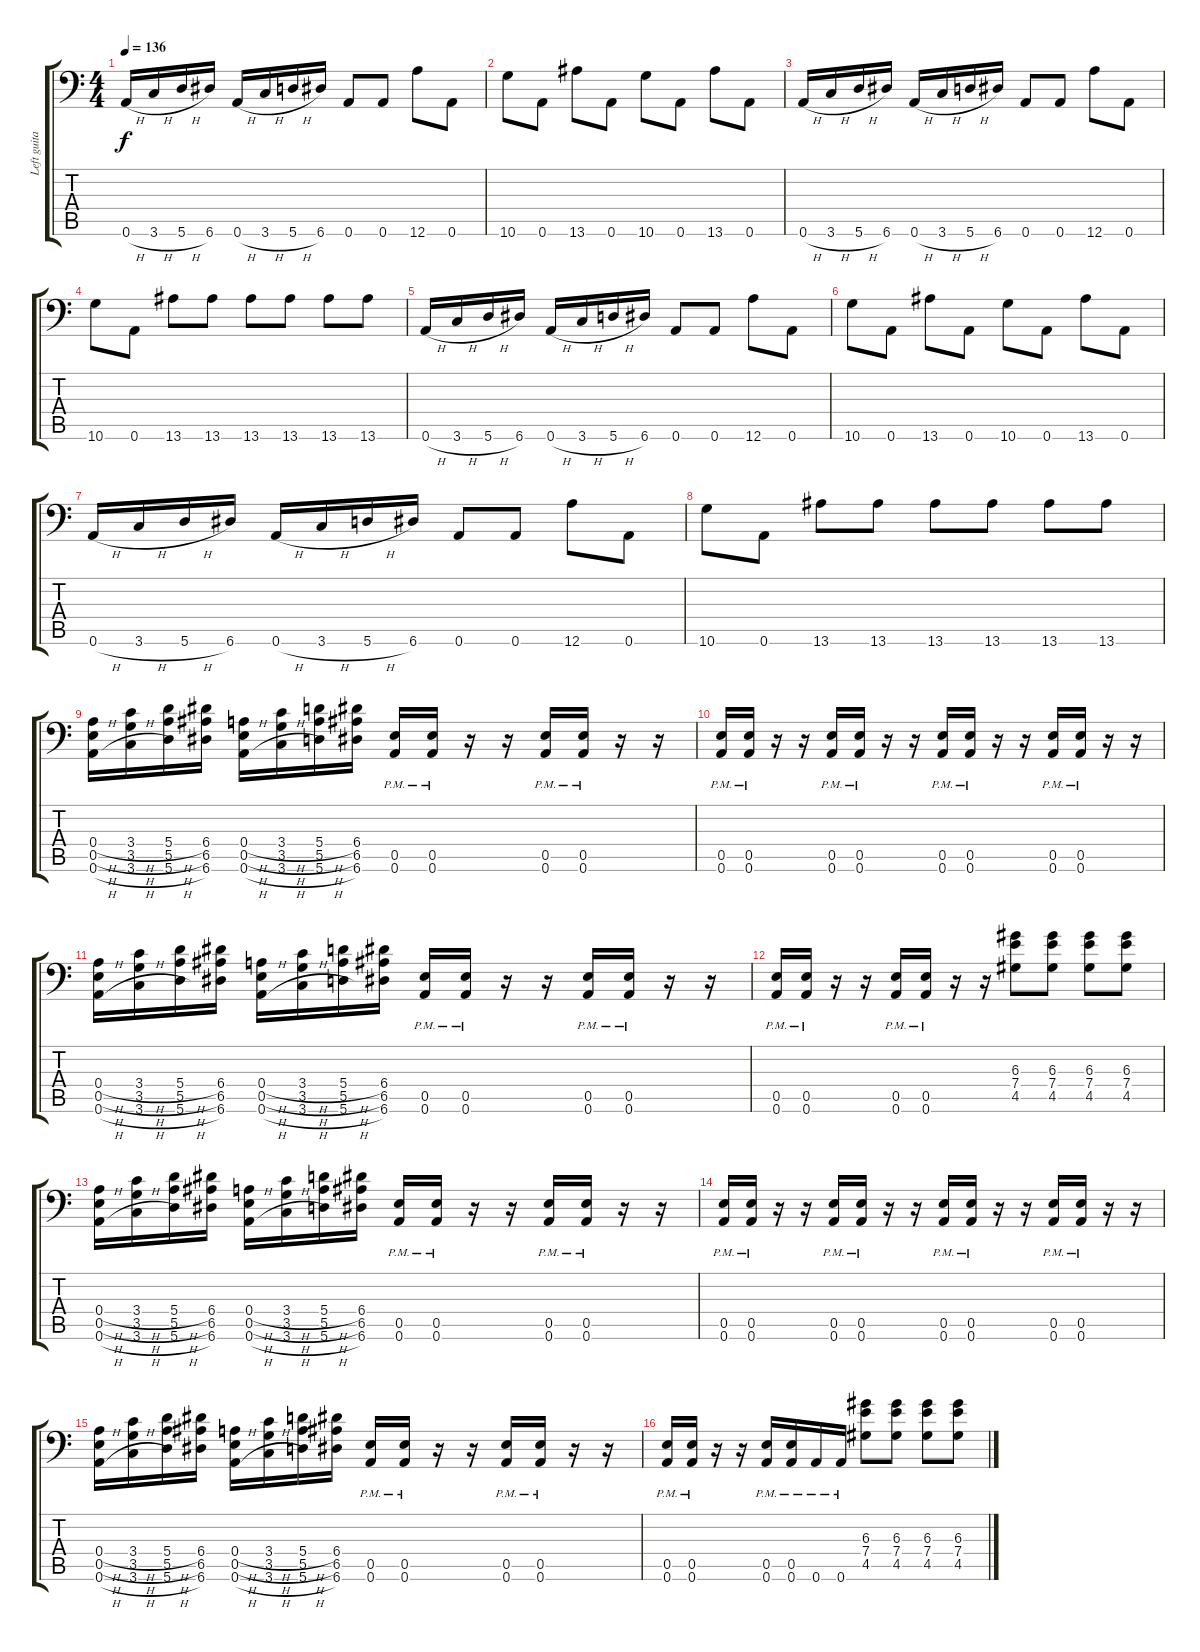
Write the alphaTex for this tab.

\track ("Left guitar" "Left guita") {instrument distortionguitar}
\staff {score tabs}
\tuning (B3 Gb3 D3 A2 E2 A1) {hide}
\ts (4 4)
\tempo 136
\clef f4
\ks c
0.6{h}.16{dy f} 3.6{h}.16 5.6{h}.16 6.6.16 0.6{h}.16 3.6{h}.16 5.6{h}.16 6.6.16 0.6.8 0.6.8 12.6.8 0.6.8 |
10.6.8 0.6.8 13.6.8 0.6.8 10.6.8 0.6.8 13.6.8 0.6.8 |
0.6{h}.16 3.6{h}.16 5.6{h}.16 6.6.16 0.6{h}.16 3.6{h}.16 5.6{h}.16 6.6.16 0.6.8 0.6.8 12.6.8 0.6.8 |
10.6.8 0.6.8 13.6.8 13.6.8 13.6.8 13.6.8 13.6.8 13.6.8 |
0.6{h}.16 3.6{h}.16 5.6{h}.16 6.6.16 0.6{h}.16 3.6{h}.16 5.6{h}.16 6.6.16 0.6.8 0.6.8 12.6.8 0.6.8 |
10.6.8 0.6.8 13.6.8 0.6.8 10.6.8 0.6.8 13.6.8 0.6.8 |
0.6{h}.16 3.6{h}.16 5.6{h}.16 6.6.16 0.6{h}.16 3.6{h}.16 5.6{h}.16 6.6.16 0.6.8 0.6.8 12.6.8 0.6.8 |
10.6.8 0.6.8 13.6.8 13.6.8 13.6.8 13.6.8 13.6.8 13.6.8 |
(0.4{h} 0.5{h} 0.6{h}).16 (3.4{h} 3.5{h} 3.6{h}).16 (5.4{h} 5.5{h} 5.6{h}).16 (6.4 6.5 6.6).16 (0.4{h} 0.5{h} 0.6{h}).16 (3.4{h} 3.5{h} 3.6{h}).16 (5.4{h} 5.5{h} 5.6{h}).16 (6.4 6.5 6.6).16 (0.5{pm} 0.6{pm}).16 (0.5{pm} 0.6{pm}).16 r.16 r.16 (0.5{pm} 0.6{pm}).16 (0.5{pm} 0.6{pm}).16 r.16 r.16 |
(0.5{pm} 0.6{pm}).16 (0.5{pm} 0.6{pm}).16 r.16 r.16 (0.5{pm} 0.6{pm}).16 (0.5{pm} 0.6{pm}).16 r.16 r.16 (0.5{pm} 0.6{pm}).16 (0.5{pm} 0.6{pm}).16 r.16 r.16 (0.5{pm} 0.6{pm}).16 (0.5{pm} 0.6{pm}).16 r.16 r.16 |
(0.4{h} 0.5{h} 0.6{h}).16 (3.4{h} 3.5{h} 3.6{h}).16 (5.4{h} 5.5{h} 5.6{h}).16 (6.4 6.5 6.6).16 (0.4{h} 0.5{h} 0.6{h}).16 (3.4{h} 3.5{h} 3.6{h}).16 (5.4{h} 5.5{h} 5.6{h}).16 (6.4 6.5 6.6).16 (0.5{pm} 0.6{pm}).16 (0.5{pm} 0.6{pm}).16 r.16 r.16 (0.5{pm} 0.6{pm}).16 (0.5{pm} 0.6{pm}).16 r.16 r.16 |
(0.5{pm} 0.6{pm}).16 (0.5{pm} 0.6{pm}).16 r.16 r.16 (0.5{pm} 0.6{pm}).16 (0.5{pm} 0.6{pm}).16 r.16 r.16 (6.3 7.4 4.5).8 (6.3 7.4 4.5).8 (6.3 7.4 4.5).8 (6.3 7.4 4.5).8 |
(0.4{h} 0.5{h} 0.6{h}).16 (3.4{h} 3.5{h} 3.6{h}).16 (5.4{h} 5.5{h} 5.6{h}).16 (6.4 6.5 6.6).16 (0.4{h} 0.5{h} 0.6{h}).16 (3.4{h} 3.5{h} 3.6{h}).16 (5.4{h} 5.5{h} 5.6{h}).16 (6.4 6.5 6.6).16 (0.5{pm} 0.6{pm}).16 (0.5{pm} 0.6{pm}).16 r.16 r.16 (0.5{pm} 0.6{pm}).16 (0.5{pm} 0.6{pm}).16 r.16 r.16 |
(0.5{pm} 0.6{pm}).16 (0.5{pm} 0.6{pm}).16 r.16 r.16 (0.5{pm} 0.6{pm}).16 (0.5{pm} 0.6{pm}).16 r.16 r.16 (0.5{pm} 0.6{pm}).16 (0.5{pm} 0.6{pm}).16 r.16 r.16 (0.5{pm} 0.6{pm}).16 (0.5{pm} 0.6{pm}).16 r.16 r.16 |
(0.4{h} 0.5{h} 0.6{h}).16 (3.4{h} 3.5{h} 3.6{h}).16 (5.4{h} 5.5{h} 5.6{h}).16 (6.4 6.5 6.6).16 (0.4{h} 0.5{h} 0.6{h}).16 (3.4{h} 3.5{h} 3.6{h}).16 (5.4{h} 5.5{h} 5.6{h}).16 (6.4 6.5 6.6).16 (0.5{pm} 0.6{pm}).16 (0.5{pm} 0.6{pm}).16 r.16 r.16 (0.5{pm} 0.6{pm}).16 (0.5{pm} 0.6{pm}).16 r.16 r.16 |
(0.5{pm} 0.6{pm}).16 (0.5{pm} 0.6{pm}).16 r.16 r.16 (0.5{pm} 0.6{pm}).16 (0.5{pm} 0.6{pm}).16 0.6{pm}.16 0.6{pm}.16 (6.3 7.4 4.5).8 (6.3 7.4 4.5).8 (6.3 7.4 4.5).8 (6.3 7.4 4.5).8
